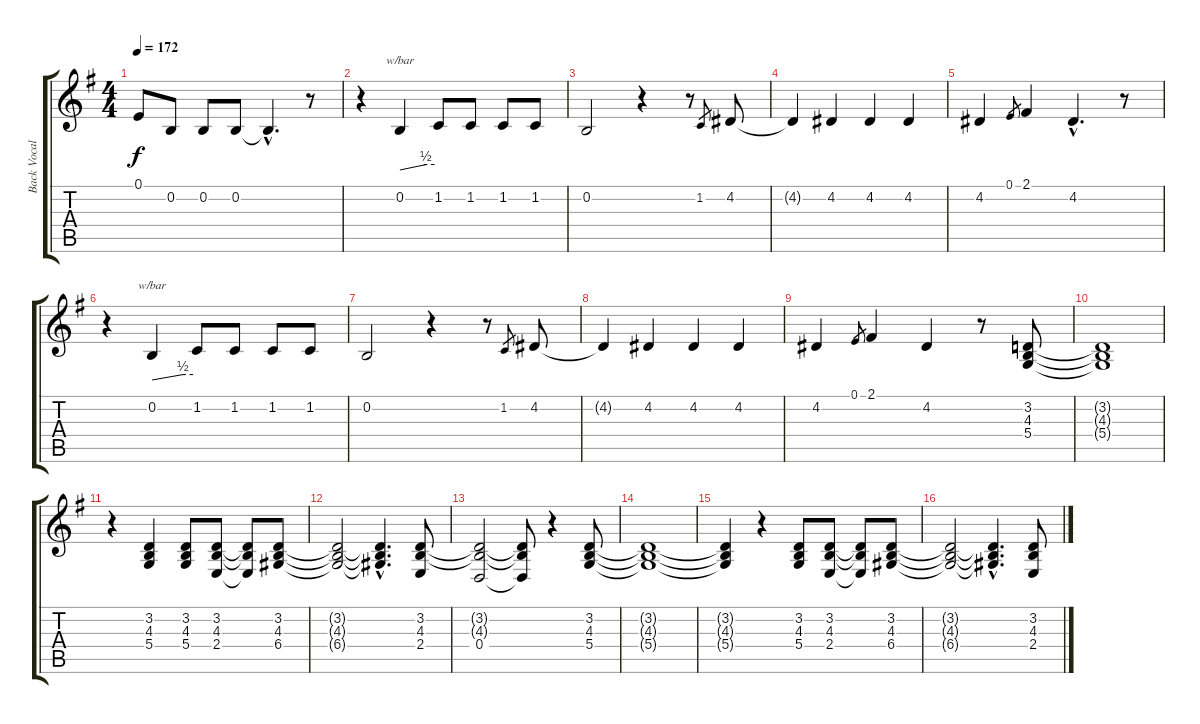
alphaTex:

\track ("Back Vocals [Duff, Dave, Matt]" "Back Vocal") {instrument lead2sawtooth}
\staff {score tabs}
\tuning (E4 B3 G3 D3 A2 E2) {hide}
\ts (4 4)
\tempo 172
\clef g2
\ks g
0.1.8{dy f} 0.2.8 0.2.8 0.2.8 0.2{hac t}.4{d} r.8 |
r.4 0.2.4{tbe (custom default 0 0 45 2 60 2)} 1.2.8 1.2.8 1.2.8 1.2.8 |
0.2.2 r.4 r.8 1.2.8{gr} 4.2.8 |
4.2{t}.4 4.2.4 4.2.4 4.2.4 |
4.2.4 0.1.8{gr} 2.1.4 4.2{hac}.4{d} r.8 |
r.4 0.2.4{tbe (custom default 0 0 45 2 60 2)} 1.2.8 1.2.8 1.2.8 1.2.8 |
0.2.2 r.4 r.8 1.2.8{gr} 4.2.8 |
4.2{t}.4 4.2.4 4.2.4 4.2.4 |
4.2.4 0.1.8{gr} 2.1.4 4.2.4 r.8 (3.2 4.3 5.4).8 |
(3.2{t} 4.3{t} 5.4{t}).1 |
r.4 (3.2 4.3 5.4).4 (3.2 4.3 5.4).8 (3.2 4.3 2.4).8 (3.2{t} 4.3{t} 2.4{t}).8 (3.2 4.3 6.4).8 |
(3.2{t} 4.3{t} 6.4{t}).2 (3.2{hac t} 4.3{hac t} 6.4{hac t}).4{d} (3.2 4.3 2.4).8 |
(3.2{t} 4.3{t} 0.4).2 (3.2{t} 4.3{t} 0.4{t}).8 r.4 (3.2 4.3 5.4).8 |
(3.2{t} 4.3{t} 5.4{t}).1 |
(3.2{t} 4.3{t} 5.4{t}).4 r.4 (3.2 4.3 5.4).8 (3.2 4.3 2.4).8 (3.2{t} 4.3{t} 2.4{t}).8 (3.2 4.3 6.4).8 |
(3.2{t} 4.3{t} 6.4{t}).2 (3.2{hac t} 4.3{hac t} 6.4{hac t}).4{d} (3.2 4.3 2.4).8
